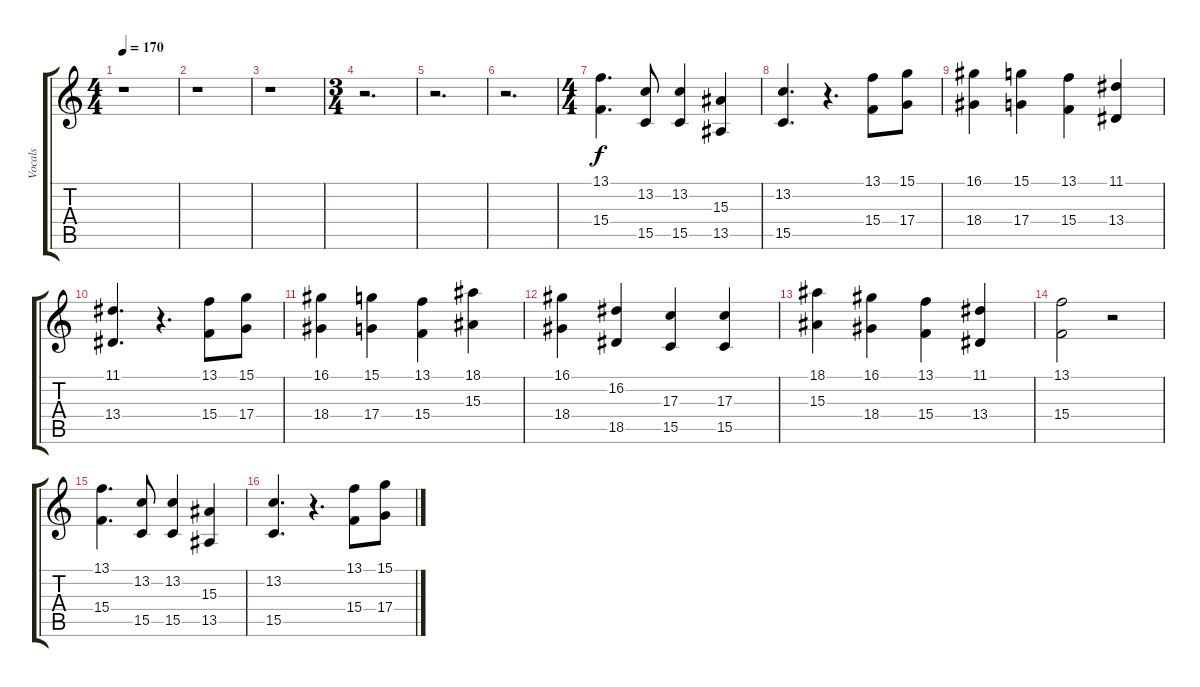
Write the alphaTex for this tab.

\track ("Vocals" "Vocals") {instrument lead6voice}
\staff {score tabs}
\tuning (E4 B3 G3 D3 A2 E2) {hide}
\ts (4 4)
\tempo 170
\clef g2
\ks c
r.1{dy f} |
r.1 |
r.1 |
\ts (3 4)
r.2{d} |
r.2{d} |
r.2{d} |
\ts (4 4)
(13.1 15.4).4{d} (13.2 15.5).8 (13.2 15.5).4 (15.3 13.5).4 |
(13.2 15.5).4{d} r.4{d} (13.1 15.4).8 (15.1 17.4).8 |
(16.1 18.4).4 (15.1 17.4).4 (13.1 15.4).4 (11.1 13.4).4 |
(11.1 13.4).4{d} r.4{d} (13.1 15.4).8 (15.1 17.4).8 |
(16.1 18.4).4 (15.1 17.4).4 (13.1 15.4).4 (18.1 15.3).4 |
(16.1 18.4).4 (16.2 18.5).4 (17.3 15.5).4 (17.3 15.5).4 |
(18.1 15.3).4 (16.1 18.4).4 (13.1 15.4).4 (11.1 13.4).4 |
(13.1 15.4).2 r.2 |
(13.1 15.4).4{d} (13.2 15.5).8 (13.2 15.5).4 (15.3 13.5).4 |
(13.2 15.5).4{d} r.4{d} (13.1 15.4).8 (15.1 17.4).8
